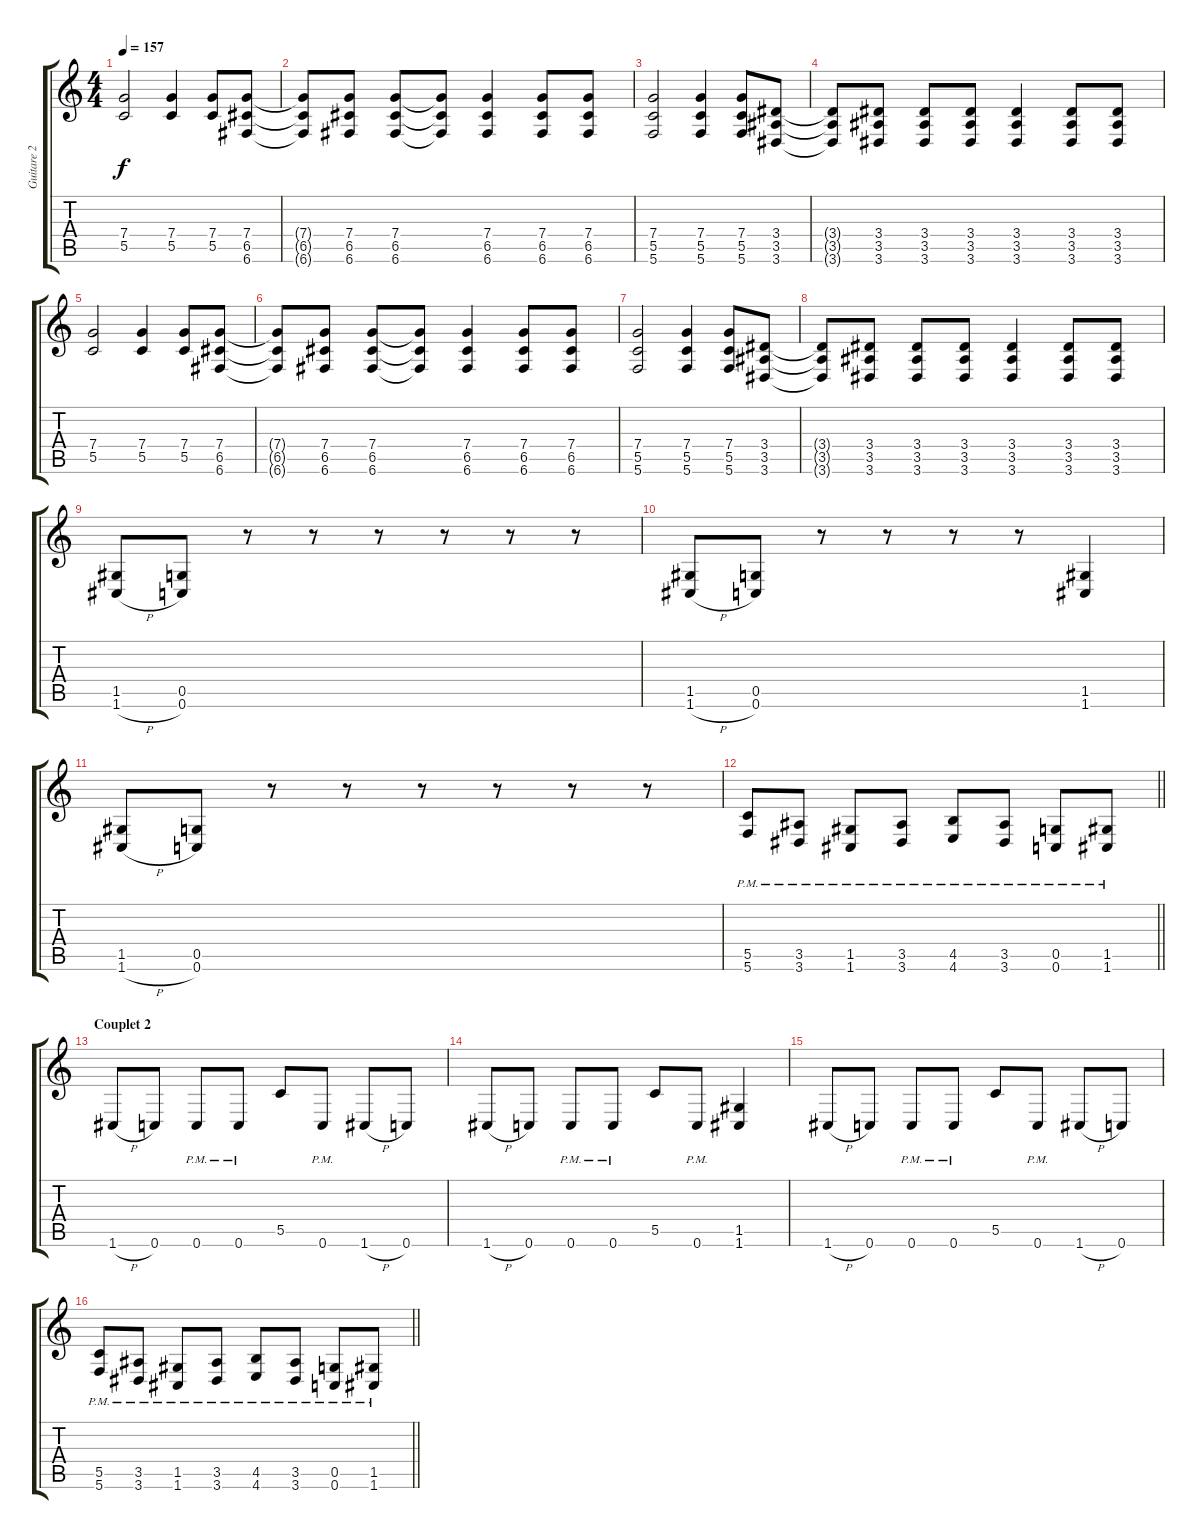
\track ("Guitare 2" "Guitare 2") {instrument distortionguitar}
\staff {score tabs}
\tuning (D4 A3 F3 C3 G2 C2) {hide}
\ts (4 4)
\tempo 157
\clef g2
\ks c
(7.4 5.5).2{dy f} (7.4 5.5).4 (7.4 5.5).8 (7.4 6.5 6.6).8 |
(7.4{t} 6.5{t} 6.6{t}).8 (7.4 6.5 6.6).8 (7.4 6.5 6.6).8 (7.4{t} 6.5{t} 6.6{t}).8 (7.4 6.5 6.6).4 (7.4 6.5 6.6).8 (7.4 6.5 6.6).8 |
(7.4 5.5 5.6).2 (7.4 5.5 5.6).4 (7.4 5.5 5.6).8 (3.4 3.5 3.6).8 |
(3.4{t} 3.5{t} 3.6{t}).8 (3.4 3.5 3.6).8 (3.4 3.5 3.6).8 (3.4 3.5 3.6).8 (3.4 3.5 3.6).4 (3.4 3.5 3.6).8 (3.4 3.5 3.6).8 |
(7.4 5.5).2 (7.4 5.5).4 (7.4 5.5).8 (7.4 6.5 6.6).8 |
(7.4{t} 6.5{t} 6.6{t}).8 (7.4 6.5 6.6).8 (7.4 6.5 6.6).8 (7.4{t} 6.5{t} 6.6{t}).8 (7.4 6.5 6.6).4 (7.4 6.5 6.6).8 (7.4 6.5 6.6).8 |
(7.4 5.5 5.6).2 (7.4 5.5 5.6).4 (7.4 5.5 5.6).8 (3.4 3.5 3.6).8 |
(3.4{t} 3.5{t} 3.6{t}).8 (3.4 3.5 3.6).8 (3.4 3.5 3.6).8 (3.4 3.5 3.6).8 (3.4 3.5 3.6).4 (3.4 3.5 3.6).8 (3.4 3.5 3.6).8 |
(1.5 1.6{h}).8 (0.5 0.6).8 r.8 r.8 r.8 r.8 r.8 r.8 |
(1.5 1.6{h}).8 (0.5 0.6).8 r.8 r.8 r.8 r.8 (1.5 1.6).4 |
(1.5 1.6{h}).8 (0.5 0.6).8 r.8 r.8 r.8 r.8 r.8 r.8 |
\barLineRight lightlight
(5.5 5.6{pm}).8 (3.5 3.6{pm}).8 (1.5 1.6{pm}).8 (3.5 3.6{pm}).8 (4.5 4.6{pm}).8 (3.5 3.6{pm}).8 (0.5 0.6{pm}).8 (1.5 1.6{pm}).8 |
\section ("" "Couplet 2")
1.6{h}.8 0.6.8 0.6{pm}.8 0.6{pm}.8 5.5.8 0.6{pm}.8 1.6{h}.8 0.6.8 |
1.6{h}.8 0.6.8 0.6{pm}.8 0.6{pm}.8 5.5.8 0.6{pm}.8 (1.5 1.6).4 |
1.6{h}.8 0.6.8 0.6{pm}.8 0.6{pm}.8 5.5.8 0.6{pm}.8 1.6{h}.8 0.6.8 |
\barLineRight lightlight
(5.5 5.6{pm}).8 (3.5 3.6{pm}).8 (1.5 1.6{pm}).8 (3.5 3.6{pm}).8 (4.5 4.6{pm}).8 (3.5 3.6{pm}).8 (0.5 0.6{pm}).8 (1.5 1.6{pm}).8
